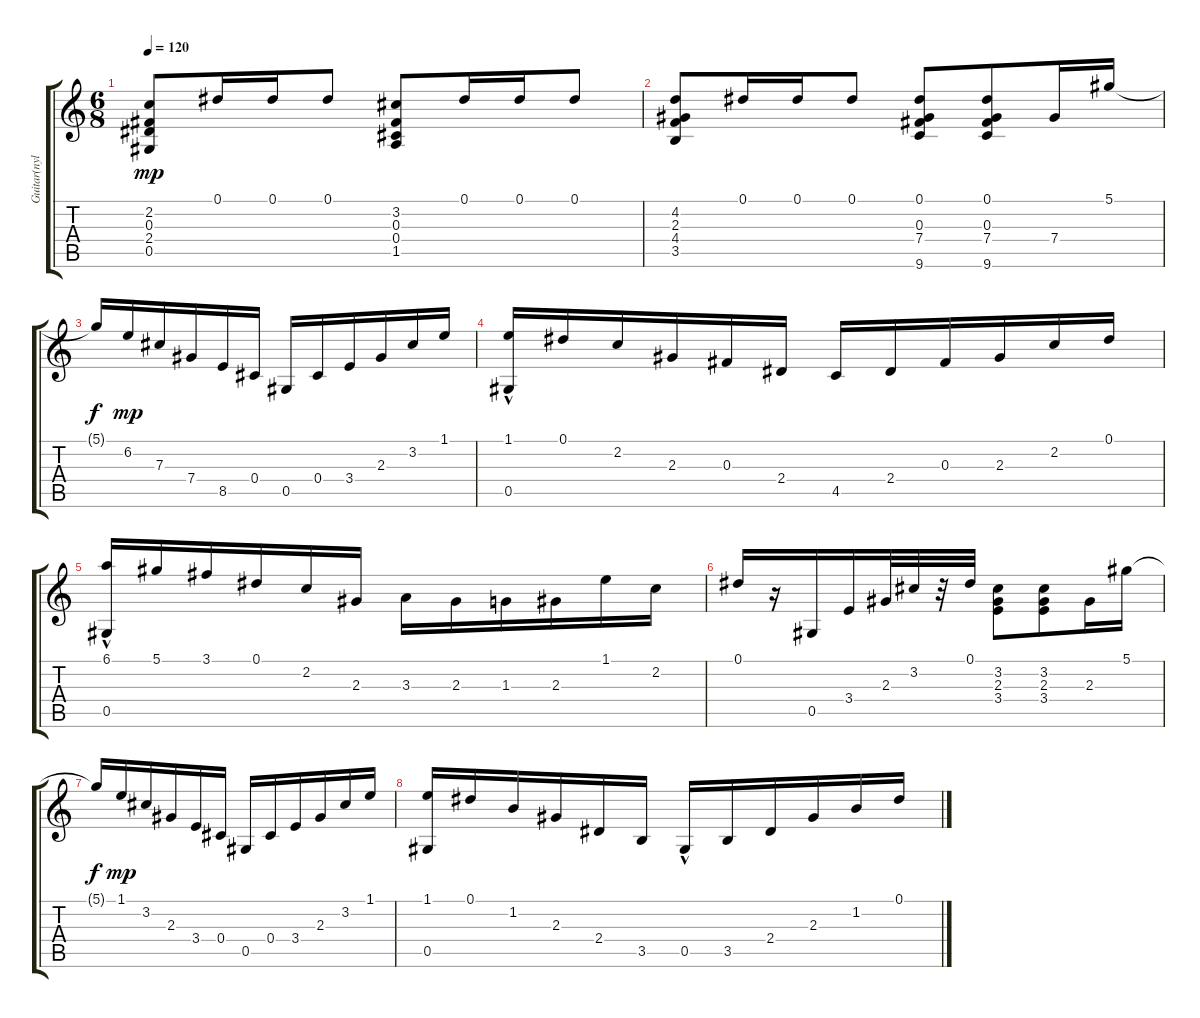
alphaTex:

\track ("Guitar(nylon)" "Guitar(nyl") {instrument acousticguitarnylon}
\staff {score tabs}
\tuning (Eb4 Bb3 Gb3 Db3 Ab2 Eb2) {hide}
\ts (6 8)
\tempo 120
\clef g2
\ks c
(2.2 0.3 2.4 0.5).8{dy mp instrument acousticguitarnylon} 0.1.16 0.1.16 0.1.8 (3.2 0.3 0.4 1.5).8 0.1.16 0.1.16 0.1.8 |
(4.2 2.3 4.4 3.5).8 0.1.16 0.1.16 0.1.8 (0.1 0.3 7.4 9.6).8 (0.1 0.3 7.4 9.6).8 7.4.16 5.1.16 |
5.1{t}.16{dy f} 6.2.16{dy mp} 7.3.16 7.4.16 8.5.16 0.4.16 0.5.16 0.4.16 3.4.16 2.3.16 3.2.16 1.1.16 |
(1.1 0.5{hac}).16 0.1.16 2.2.16 2.3.16 0.3.16 2.4.16 4.5.16 2.4.16 0.3.16 2.3.16 2.2.16 0.1.16 |
(6.1 0.5{hac}).16 5.1.16 3.1.16 0.1.16 2.2.16 2.3.16 3.3.16 2.3.16 1.3.16 2.3.16 1.1.16 2.2.16 |
0.1.16 r.16 0.5.16 3.4.16 2.3.32 3.2.32 r.32 0.1.32 (3.2 2.3 3.4).8 (3.2 2.3 3.4).8 2.3.16 5.1.16 |
5.1{t}.16{dy f} 1.1.16{dy mp} 3.2.16 2.3.16 3.4.16 0.4.16 0.5.16 0.4.16 3.4.16 2.3.16 3.2.16 1.1.16 |
(1.1 0.5).16 0.1.16 1.2.16 2.3.16 2.4.16 3.5.16 0.5{hac}.16 3.5.16 2.4.16 2.3.16 1.2.16 0.1.16
